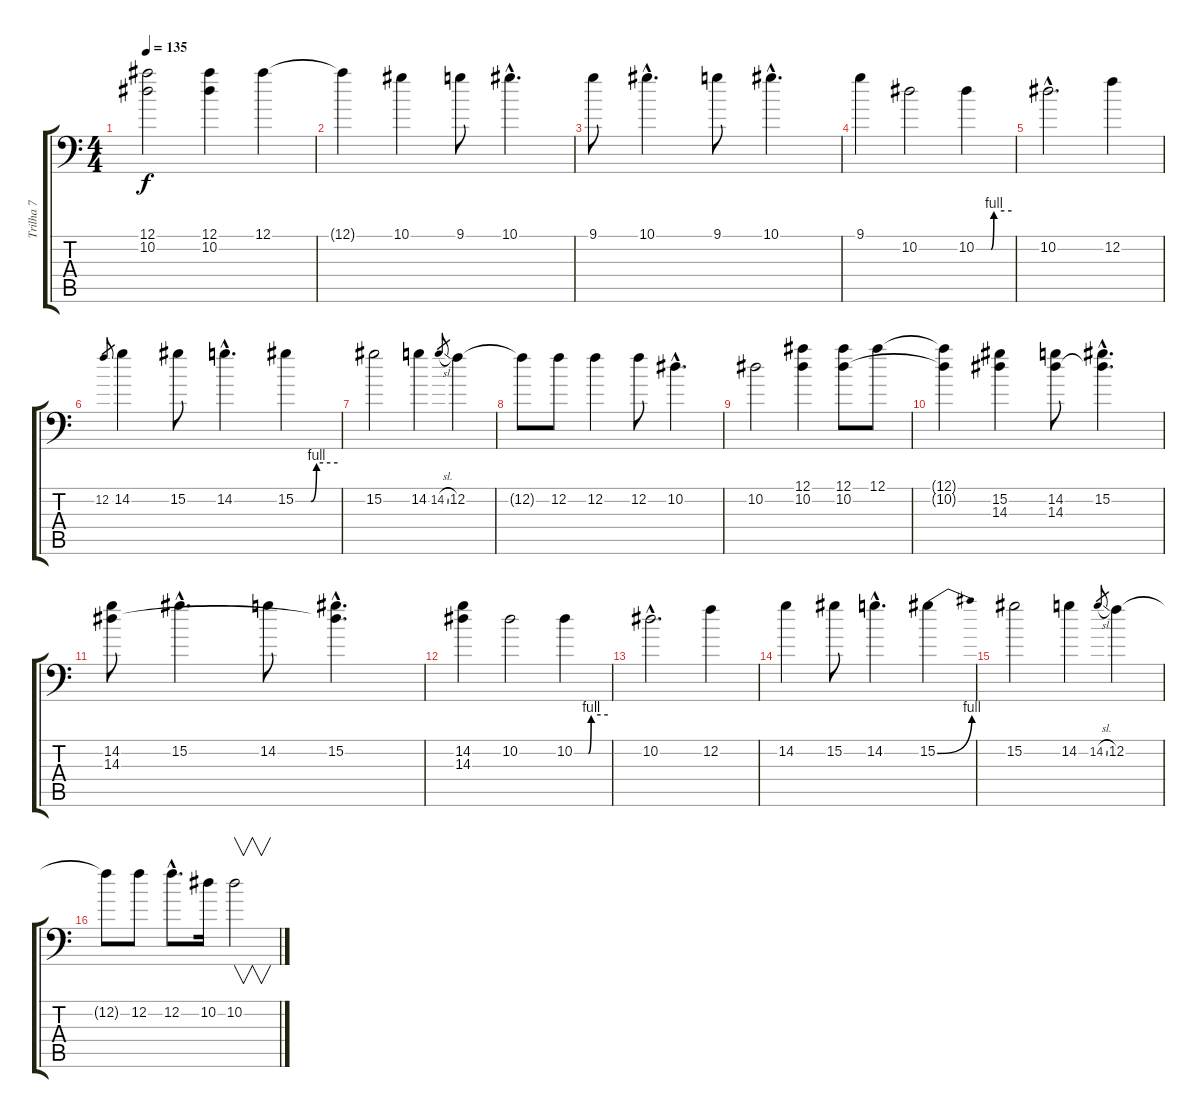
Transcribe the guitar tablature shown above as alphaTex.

\track ("Trilha 7" "Trilha 7") {instrument overdrivenguitar}
\staff {score tabs}
\tuning (Bb3 F3 Db3 Ab2 Eb2 Bb1) {hide}
\ts (4 4)
\tempo 135
\clef f4
\ks c
(12.1 10.2).2{dy f} (12.1 10.2).4 12.1.4 |
12.1{t}.4 10.1.4 9.1.8 10.1{hac}.4{d} |
9.1.8 10.1{hac}.4{d} 9.1.8 10.1{hac}.4{d} |
9.1.4 10.2.2 10.2{be (custom 0 0 25 0 30 4 60 4)}.4 |
10.2{hac}.2{d} 12.2.4 |
12.2.8{gr} 14.2.4 15.2.8 14.2{hac}.4{d} 15.2{be (custom 0 0 22 0 30 4 60 4)}.4 |
15.2.2 14.2.4 14.2{sl}.8{gr} 12.2.4 |
12.2{t}.8 12.2.8 12.2.4 12.2.8 10.2{hac}.4{d} |
10.2.2 (12.1 10.2).4 (12.1 10.2).8 12.1.8 |
(12.1{t} 10.2{t}).4 (15.2 14.3).4 (14.2 14.3).8 (15.2{hac} 14.3{hac t}).4{d} |
(14.2 14.3).8 15.2{hac}.4{d} 14.2.8 (15.2{hac} 14.3{hac t}).4{d} |
(14.2 14.3).4 10.2.2 10.2{be (custom 0 0 25 0 30 4 60 4)}.4 |
10.2{hac}.2{d} 12.2.4 |
14.2.4 15.2.8 14.2{hac}.4{d} 15.2{be (bend 0 0 60 4)}.4 |
15.2.2 14.2.4 14.2{sl}.8{gr} 12.2.4 |
12.2{t}.8 12.2.8 12.2{hac}.8{d} 10.2.16 10.2.2{v}
